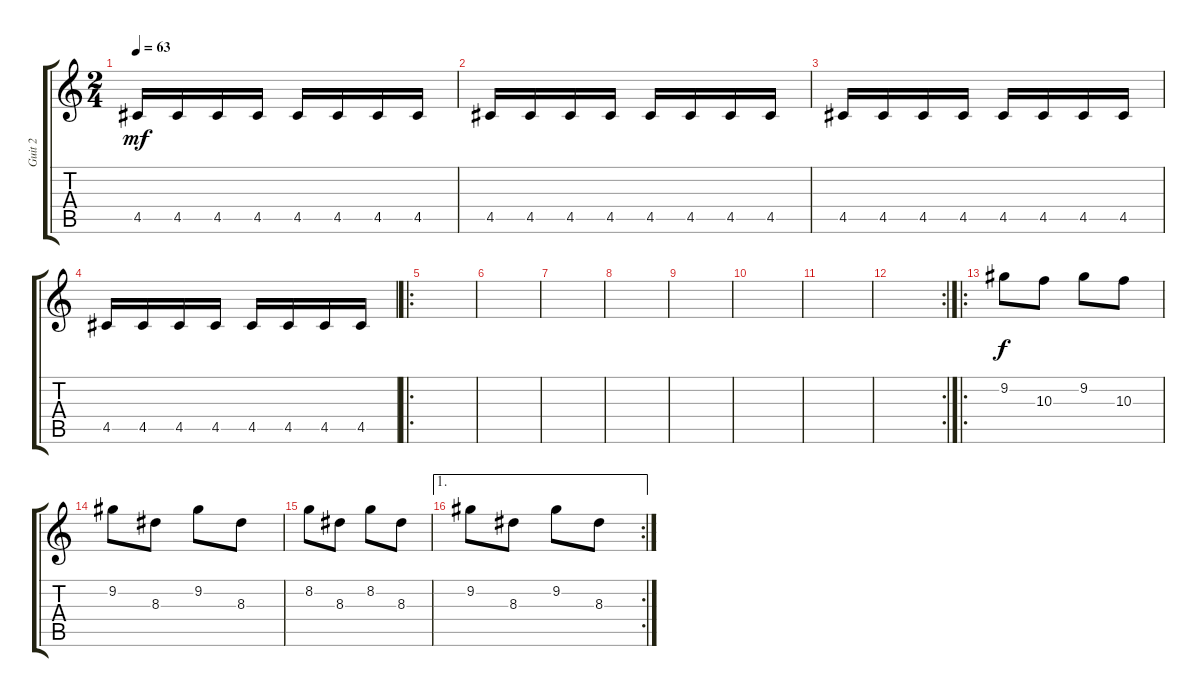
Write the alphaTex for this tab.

\track ("Guit 2" "Guit 2") {instrument overdrivenguitar}
\staff {score tabs}
\tuning (E4 B3 G3 D3 A2 E2) {hide}
\ts (2 4)
\tempo 63
\clef g2
\ks c
4.5.16{dy mf} 4.5.16 4.5.16 4.5.16 4.5.16 4.5.16 4.5.16 4.5.16 |
4.5.16 4.5.16 4.5.16 4.5.16 4.5.16 4.5.16 4.5.16 4.5.16 |
4.5.16 4.5.16 4.5.16 4.5.16 4.5.16 4.5.16 4.5.16 4.5.16 |
4.5.16 4.5.16 4.5.16 4.5.16 4.5.16 4.5.16 4.5.16 4.5.16 |
\ro
|
|
|
|
|
|
|
\rc 2
|
\ro
9.2.8{dy f} 10.3.8 9.2.8 10.3.8 |
9.2.8 8.3.8 9.2.8 8.3.8 |
8.2.8 8.3.8 8.2.8 8.3.8 |
\ae 1
\rc 2
9.2.8 8.3.8 9.2.8 8.3.8
